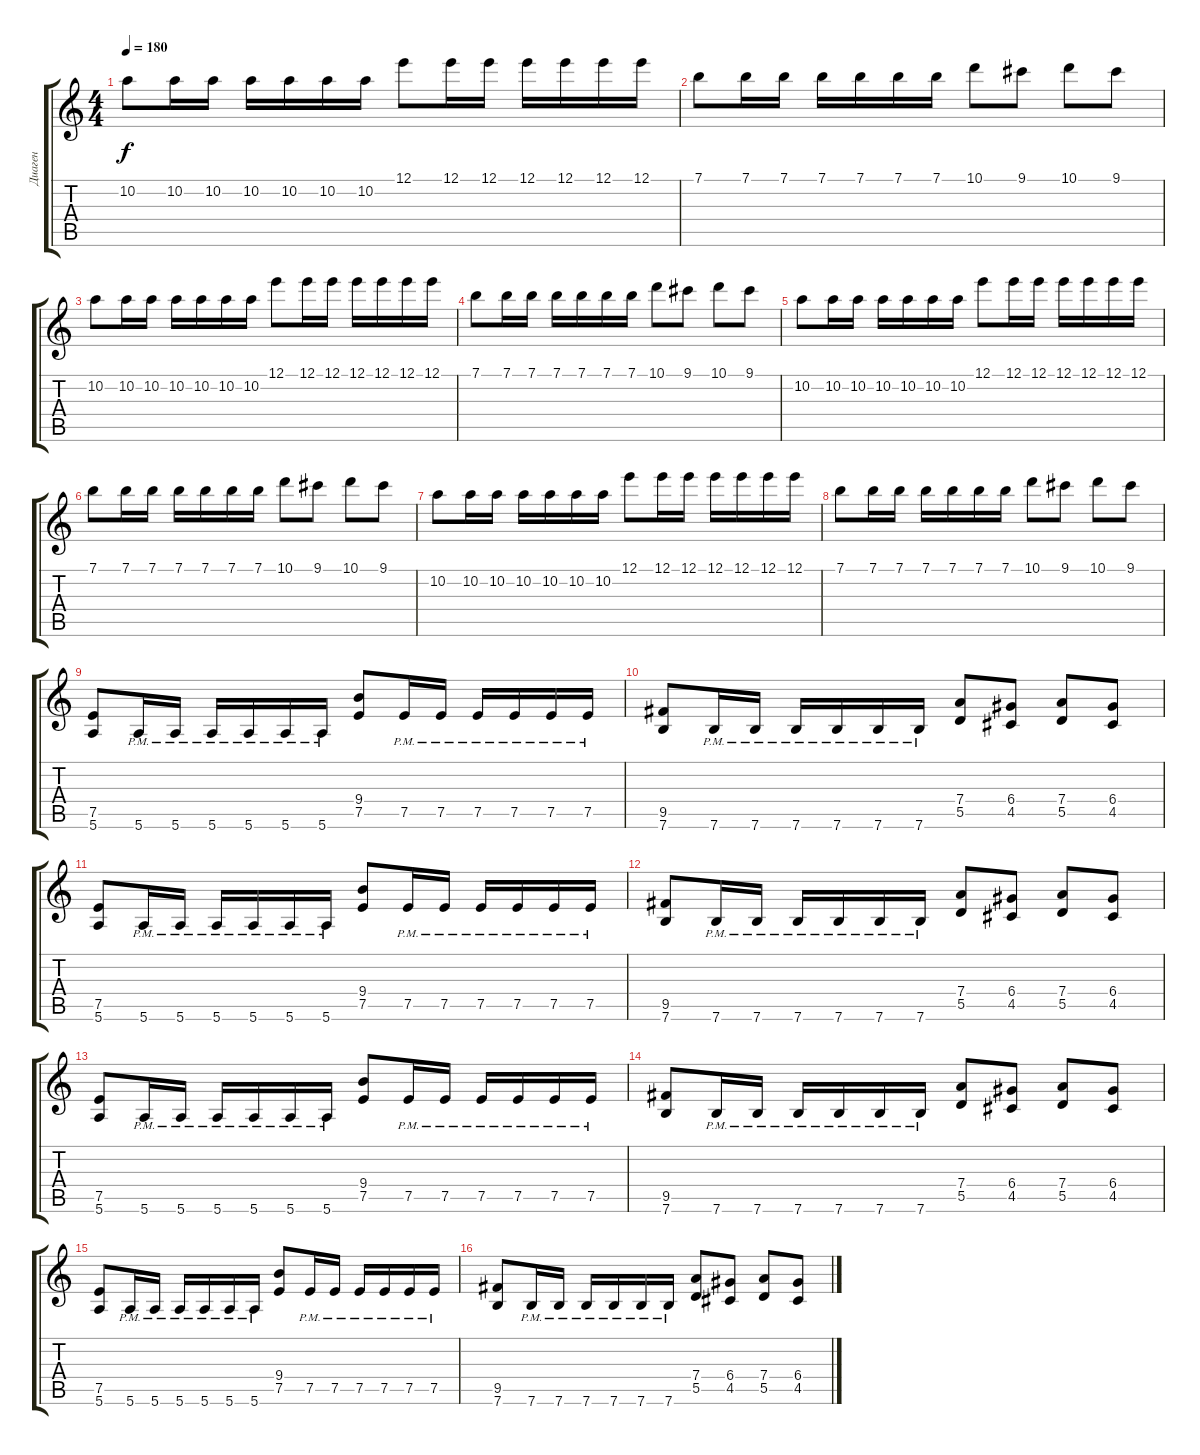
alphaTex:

\track ("Диаген" "Диаген") {instrument distortionguitar}
\staff {score tabs}
\tuning (E4 B3 G3 D3 A2 E2) {hide}
\ts (4 4)
\tempo 180
\clef g2
\ks c
10.2.8{dy f} 10.2.16 10.2.16 10.2.16 10.2.16 10.2.16 10.2.16 12.1.8 12.1.16 12.1.16 12.1.16 12.1.16 12.1.16 12.1.16 |
7.1.8 7.1.16 7.1.16 7.1.16 7.1.16 7.1.16 7.1.16 10.1.8 9.1.8 10.1.8 9.1.8 |
10.2.8 10.2.16 10.2.16 10.2.16 10.2.16 10.2.16 10.2.16 12.1.8 12.1.16 12.1.16 12.1.16 12.1.16 12.1.16 12.1.16 |
7.1.8 7.1.16 7.1.16 7.1.16 7.1.16 7.1.16 7.1.16 10.1.8 9.1.8 10.1.8 9.1.8 |
10.2.8 10.2.16 10.2.16 10.2.16 10.2.16 10.2.16 10.2.16 12.1.8 12.1.16 12.1.16 12.1.16 12.1.16 12.1.16 12.1.16 |
7.1.8 7.1.16 7.1.16 7.1.16 7.1.16 7.1.16 7.1.16 10.1.8 9.1.8 10.1.8 9.1.8 |
10.2.8 10.2.16 10.2.16 10.2.16 10.2.16 10.2.16 10.2.16 12.1.8 12.1.16 12.1.16 12.1.16 12.1.16 12.1.16 12.1.16 |
7.1.8 7.1.16 7.1.16 7.1.16 7.1.16 7.1.16 7.1.16 10.1.8 9.1.8 10.1.8 9.1.8 |
(7.5 5.6).8 5.6{pm}.16 5.6{pm}.16 5.6{pm}.16 5.6{pm}.16 5.6{pm}.16 5.6{pm}.16 (9.4 7.5).8 7.5{pm}.16 7.5{pm}.16 7.5{pm}.16 7.5{pm}.16 7.5{pm}.16 7.5{pm}.16 |
(9.5 7.6).8 7.6{pm}.16 7.6{pm}.16 7.6{pm}.16 7.6{pm}.16 7.6{pm}.16 7.6{pm}.16 (7.4 5.5).8 (6.4 4.5).8 (7.4 5.5).8 (6.4 4.5).8 |
(7.5 5.6).8 5.6{pm}.16 5.6{pm}.16 5.6{pm}.16 5.6{pm}.16 5.6{pm}.16 5.6{pm}.16 (9.4 7.5).8 7.5{pm}.16 7.5{pm}.16 7.5{pm}.16 7.5{pm}.16 7.5{pm}.16 7.5{pm}.16 |
(9.5 7.6).8 7.6{pm}.16 7.6{pm}.16 7.6{pm}.16 7.6{pm}.16 7.6{pm}.16 7.6{pm}.16 (7.4 5.5).8 (6.4 4.5).8 (7.4 5.5).8 (6.4 4.5).8 |
(7.5 5.6).8 5.6{pm}.16 5.6{pm}.16 5.6{pm}.16 5.6{pm}.16 5.6{pm}.16 5.6{pm}.16 (9.4 7.5).8 7.5{pm}.16 7.5{pm}.16 7.5{pm}.16 7.5{pm}.16 7.5{pm}.16 7.5{pm}.16 |
(9.5 7.6).8 7.6{pm}.16 7.6{pm}.16 7.6{pm}.16 7.6{pm}.16 7.6{pm}.16 7.6{pm}.16 (7.4 5.5).8 (6.4 4.5).8 (7.4 5.5).8 (6.4 4.5).8 |
(7.5 5.6).8 5.6{pm}.16 5.6{pm}.16 5.6{pm}.16 5.6{pm}.16 5.6{pm}.16 5.6{pm}.16 (9.4 7.5).8 7.5{pm}.16 7.5{pm}.16 7.5{pm}.16 7.5{pm}.16 7.5{pm}.16 7.5{pm}.16 |
(9.5 7.6).8 7.6{pm}.16 7.6{pm}.16 7.6{pm}.16 7.6{pm}.16 7.6{pm}.16 7.6{pm}.16 (7.4 5.5).8 (6.4 4.5).8 (7.4 5.5).8 (6.4 4.5).8
